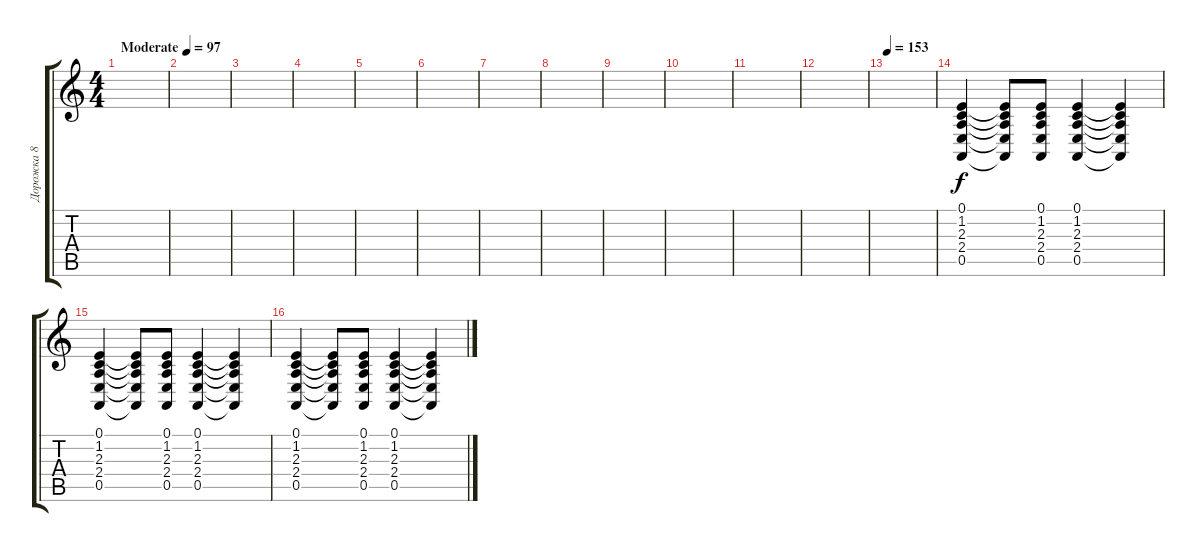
\track ("Дорожка 8" "Дорожка 8") {instrument churchorgan}
\staff {score tabs}
\tuning (E4 B3 G3 D3 A2 E2) {hide}
\ts (4 4)
\tempo (97 "Moderate")
\tempo 100
\tempo (97 "Moderate")
\clef g2
\ks c
|
|
|
|
|
|
|
|
|
|
|
|
\tempo 153
|
(0.1 1.2 2.3 2.4 0.5).4 (0.1{t} 1.2{t} 2.3{t} 2.4{t} 0.5{t}).8 (0.1 1.2 2.3 2.4 0.5).8 (0.1 1.2 2.3 2.4 0.5).4 (0.1{t} 1.2{t} 2.3{t} 2.4{t} 0.5{t}).4 |
(0.1 1.2 2.3 2.4 0.5).4 (0.1{t} 1.2{t} 2.3{t} 2.4{t} 0.5{t}).8 (0.1 1.2 2.3 2.4 0.5).8 (0.1 1.2 2.3 2.4 0.5).4 (0.1{t} 1.2{t} 2.3{t} 2.4{t} 0.5{t}).4 |
(0.1 1.2 2.3 2.4 0.5).4 (0.1{t} 1.2{t} 2.3{t} 2.4{t} 0.5{t}).8 (0.1 1.2 2.3 2.4 0.5).8 (0.1 1.2 2.3 2.4 0.5).4 (0.1{t} 1.2{t} 2.3{t} 2.4{t} 0.5{t}).4
